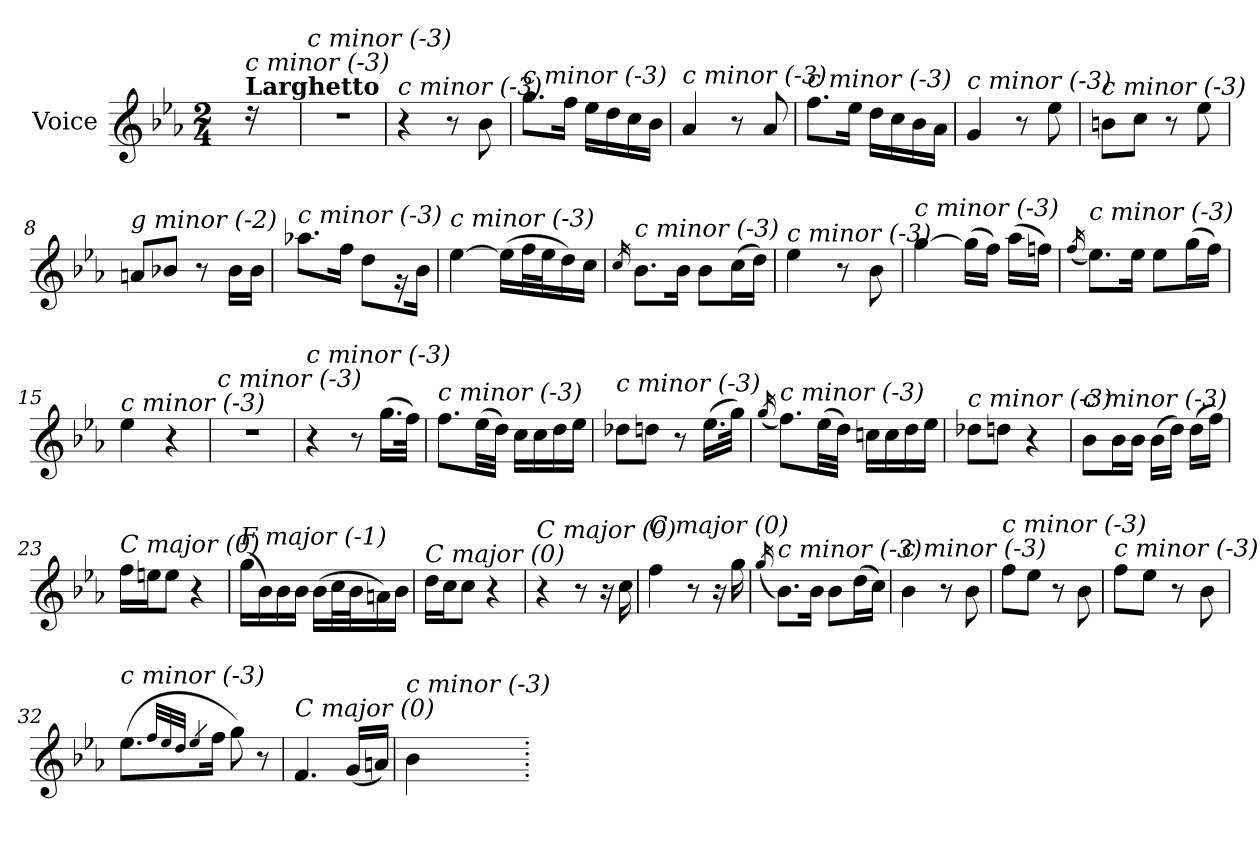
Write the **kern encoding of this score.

**kern
*part1
*staff1
*I"Voice
*I'V
*clefG2
*k[b-e-a-]
*M2/4
*MM36
=
!LO:TX:a:B:t=Larghetto
!LO:TX:i:t=c minor (-3)
16rdd
=1
!LO:TX:i:t=c minor (-3)
2r
=2
!LO:TX:i:t=c minor (-3)
4r
8r
8b-\
=3
!LO:TX:i:t=c minor (-3)
8.gg\L
16ff\Jk
16ee-\LL
16dd\
16cc\
16b-\JJ
=4
!LO:TX:i:t=c minor (-3)
4a-/
8r
8a-/
=5
!LO:TX:i:t=c minor (-3)
8.ff\L
16ee-\Jk
16dd\LL
16cc\
16b-\
16a-\JJ
=6
!LO:TX:i:t=c minor (-3)
4g/
8r
8ee-\
=7
!LO:TX:i:t=c minor (-3)
8bn\L
8cc\J
8r
8ee-\
!!LO:LB:g=z
=8
!LO:TX:i:t=g minor (-2)
8an/L
8b-X/J
8r
16b-\LL
16b-\JJ
=9
!LO:TX:i:t=c minor (-3)
8.aa-X\L
16ff\Jk
8dd\L
16rg
16b-\Jk
=10
!LO:TX:i:t=c minor (-3)
[4ee-\
(>16ee-\LL]
32ff\L
32ee-\J
16dd\)
16cc\JJ
=11
16qcc/
!LO:TX:i:t=c minor (-3)
8.b-\L
16b-\Jk
8b-\L
(>16cc\L
16dd\JJ)
=12
!LO:TX:i:t=c minor (-3)
4ee-\
8r
8b-\
=13
!LO:TX:i:t=c minor (-3)
[4gg\
(>16gg\LL]
16ff\JJ)
(>16aa-\LL
16ffn\JJ)
=14
(<16qff/
!LO:TX:i:t=c minor (-3)
8.ee-\L)
16ee-\Jk
8ee-\L
(>16gg\L
16ff\JJ)
!!LO:LB:g=z
=15
!LO:TX:i:t=c minor (-3)
4ee-\
4r
=16
!LO:TX:i:t=c minor (-3)
2r
=17
!LO:TX:i:t=c minor (-3)
4r
8r
(>16.gg\LL
32ff\JJk)
=18
!LO:TX:i:t=c minor (-3)
8.ff\L
(>32ee-\LL
32dd\JJJ)
16cc\LL
16cc\
16dd\
16ee-\JJ
=19
!LO:TX:i:t=c minor (-3)
8dd-Xi\L
8dd\J
8r
(>16.ee-\LL
32gg\JJk)
=20
(<16qgg/
!LO:TX:i:t=c minor (-3)
8.ff\L)
(>32ee-\LL
32dd\JJJ)
16ccn\LL
16cc\
16dd\
16ee-\JJ
=21
!LO:TX:i:t=c minor (-3)
8dd-Xi\L
8dd\J
4r
!!LO:LB:g=z
=22
!LO:TX:i:t=c minor (-3)
8b-\L
16b-\L
16b-\JJ
(>16b-\LL
16dd\JJ)
(>16dd\LL
16ff\JJ)
=23
!LO:TX:i:t=C major (0)
16ff\LL
16een\J
8ee\J
4r
=24
!LO:TX:i:t=F major (-1)
(>16gg\LL
16b-\)
16b-\
16b-\JJ
(>16b-\LL
32cc\L
32b-\J
16an\)
16b-\JJ
=25
!LO:TX:i:t=C major (0)
16dd\LL
16cc\J
8cc\J
4r
=26
!LO:TX:i:t=C major (0)
4r
8r
16r
16cc\
!!LO:LB:g=z
=27
!LO:TX:i:t=C major (0)
4ff\
8r
16r
16gg\
=28
(<16qgg/
!LO:TX:i:t=c minor (-3)
8.b-\L)
16b-\Jk
8b-\L
(>16dd\L
16cc\JJ)
=29
!LO:TX:i:t=c minor (-3)
4b-\
8r
8b-\
=30
!LO:TX:i:t=c minor (-3)
8ff\L
8ee-\J
8r
8b-\
=31
!LO:TX:i:t=c minor (-3)
8ff\L
8ee-\J
8r
8b-\
=32
!LO:TX:i:t=c minor (-3)
(>8.ee-\L
32qff/LLL
32qee-/
32qdd/JJJ
4qee-/
16ff\Jk
8gg\)
8r
=33
!LO:TX:i:t=C major (0)
4.f/
(<16g/LL
16an/JJ)
=34
!LO:TX:i:t=c minor (-3)
4b-\
=.
*-
